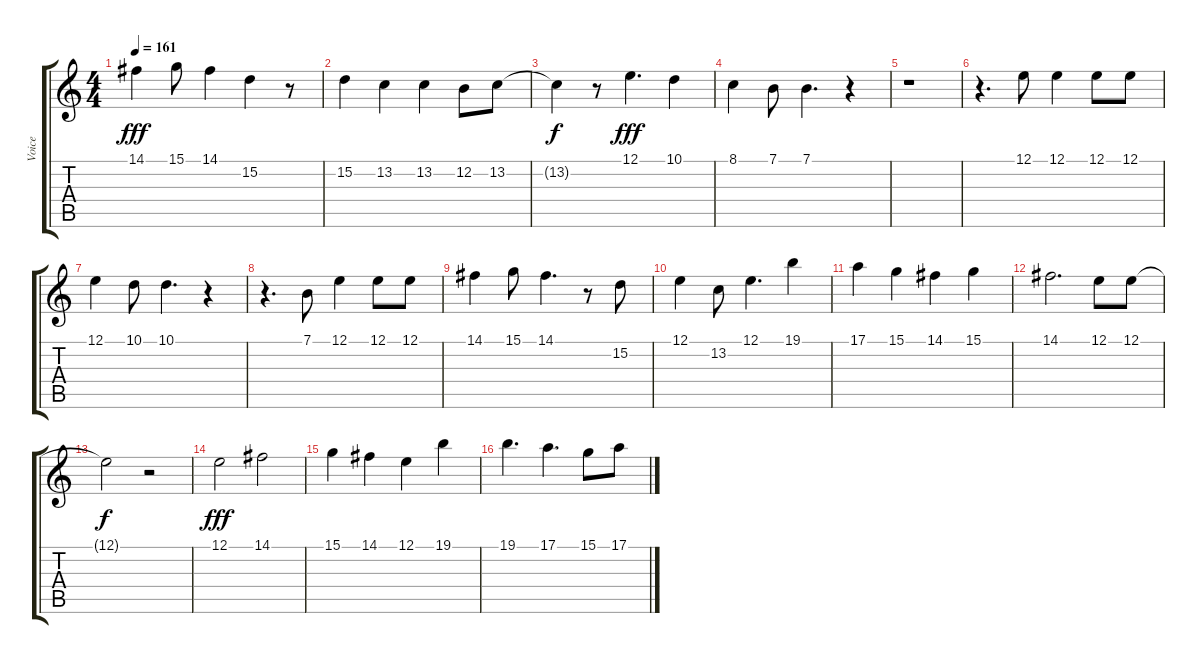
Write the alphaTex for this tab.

\track ("Voice" "Voice") {instrument piccolo}
\staff {score tabs}
\tuning (E4 B3 G3 D3 A2 E2) {hide}
\ts (4 4)
\tempo 161
\clef g2
\ks c
14.1.4{dy fff} 15.1.8 14.1.4 15.2.4 r.8 |
15.2.4 13.2.4 13.2.4 12.2.8 13.2.8 |
13.2{t}.4{dy f} r.8 12.1.4{d dy fff} 10.1.4 |
8.1.4 7.1.8 7.1.4{d} r.4 |
r.1 |
r.4{d} 12.1.8 12.1.4 12.1.8 12.1.8 |
12.1.4 10.1.8 10.1.4{d} r.4 |
r.4{d} 7.1.8 12.1.4 12.1.8 12.1.8 |
14.1.4 15.1.8 14.1.4{d} r.8 15.2.8 |
12.1.4 13.2.8 12.1.4{d} 19.1.4 |
17.1.4 15.1.4 14.1.4 15.1.4 |
14.1.2{d} 12.1.8 12.1.8 |
12.1{t}.2{dy f} r.2 |
12.1.2{dy fff} 14.1.2 |
15.1.4 14.1.4 12.1.4 19.1.4 |
19.1.4{d} 17.1.4{d} 15.1.8 17.1.8
